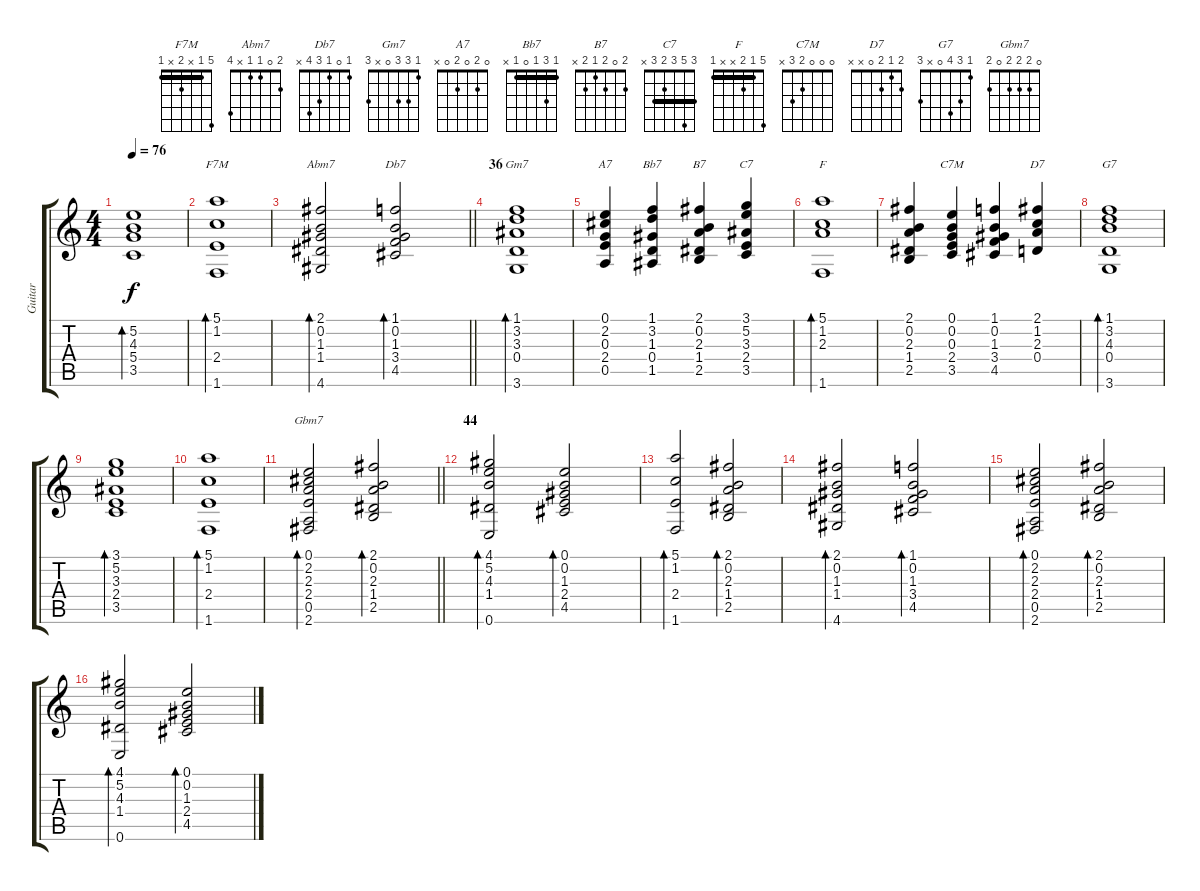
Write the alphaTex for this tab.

\track ("Guitar" "Guitar") {instrument electricguitarjazz}
\staff {score tabs}
\tuning (E4 B3 G3 D3 A2 E2) {hide}
\chord ("F7M" 5 1 x 2 x 1) {barre 1}
\chord ("Abm7" 2 0 1 1 x 4)
\chord ("Db7" 1 0 1 3 4 x)
\chord ("Gm7" 1 3 3 0 x 3)
\chord ("A7" 0 2 0 2 0 x)
\chord ("Bb7" 1 3 1 0 1 x) {barre 1}
\chord ("B7" 2 0 2 1 2 x)
\chord ("C7" 3 5 3 2 3 x) {barre 3}
\chord ("F" 5 1 2 x x 1) {barre 1}
\chord ("C7M" 0 0 0 2 3 x)
\chord ("D7" 2 1 2 0 x x)
\chord ("G7" 1 3 4 0 x 3)
\chord ("Gbm7" 0 2 2 2 0 2)
\ts (4 4)
\tempo 76
\clef g2
\ks c
(5.2 4.3 5.4 3.5).1{bd 240 dy f} |
(5.1 1.2 2.4 1.6).1{bd 240 ch "F7M"} |
\barLineRight lightlight
(2.1 0.2 1.3 1.4 4.6).2{bd 240 ch "Abm7"} (1.1 0.2 1.3 3.4 4.5).2{bd 240 ch "Db7"} |
\section ("" "36")
(1.1 3.2 3.3 0.4 3.6).1{bd 240 ch "Gm7"} |
(0.1 2.2 0.3 2.4 0.5).4{ch "A7"} (1.1 3.2 1.3 0.4 1.5).4{ch "Bb7"} (2.1 0.2 2.3 1.4 2.5).4{ch "B7"} (3.1 5.2 3.3 2.4 3.5).4{ch "C7"} |
(5.1 1.2 2.3 1.6).1{bd 240 ch "F"} |
(2.1 0.2 2.3 1.4 2.5).4 (0.1 0.2 0.3 2.4 3.5).4{ch "C7M"} (1.1 0.2 1.3 3.4 4.5).4 (2.1 1.2 2.3 0.4).4{ch "D7"} |
(1.1 3.2 4.3 0.4 3.6).1{bd 240 ch "G7"} |
(3.1 5.2 3.3 2.4 3.5).1{bd 240} |
(5.1 1.2 2.4 1.6).1{bd 240} |
\barLineRight lightlight
(0.1 2.2 2.3 2.4 0.5 2.6).2{bd 240 ch "Gbm7"} (2.1 0.2 2.3 1.4 2.5).2{bd 240} |
\section ("" "44")
(4.1 5.2 4.3 1.4 0.6).2{bd 240} (0.1 0.2 1.3 2.4 4.5).2{bd 240} |
(5.1 1.2 2.4 1.6).2{bd 240} (2.1 0.2 2.3 1.4 2.5).2{bd 240} |
(2.1 0.2 1.3 1.4 4.6).2{bd 240} (1.1 0.2 1.3 3.4 4.5).2{bd 240} |
(0.1 2.2 2.3 2.4 0.5 2.6).2{bd 240} (2.1 0.2 2.3 1.4 2.5).2{bd 240} |
(4.1 5.2 4.3 1.4 0.6).2{bd 240} (0.1 0.2 1.3 2.4 4.5).2{bd 240}
